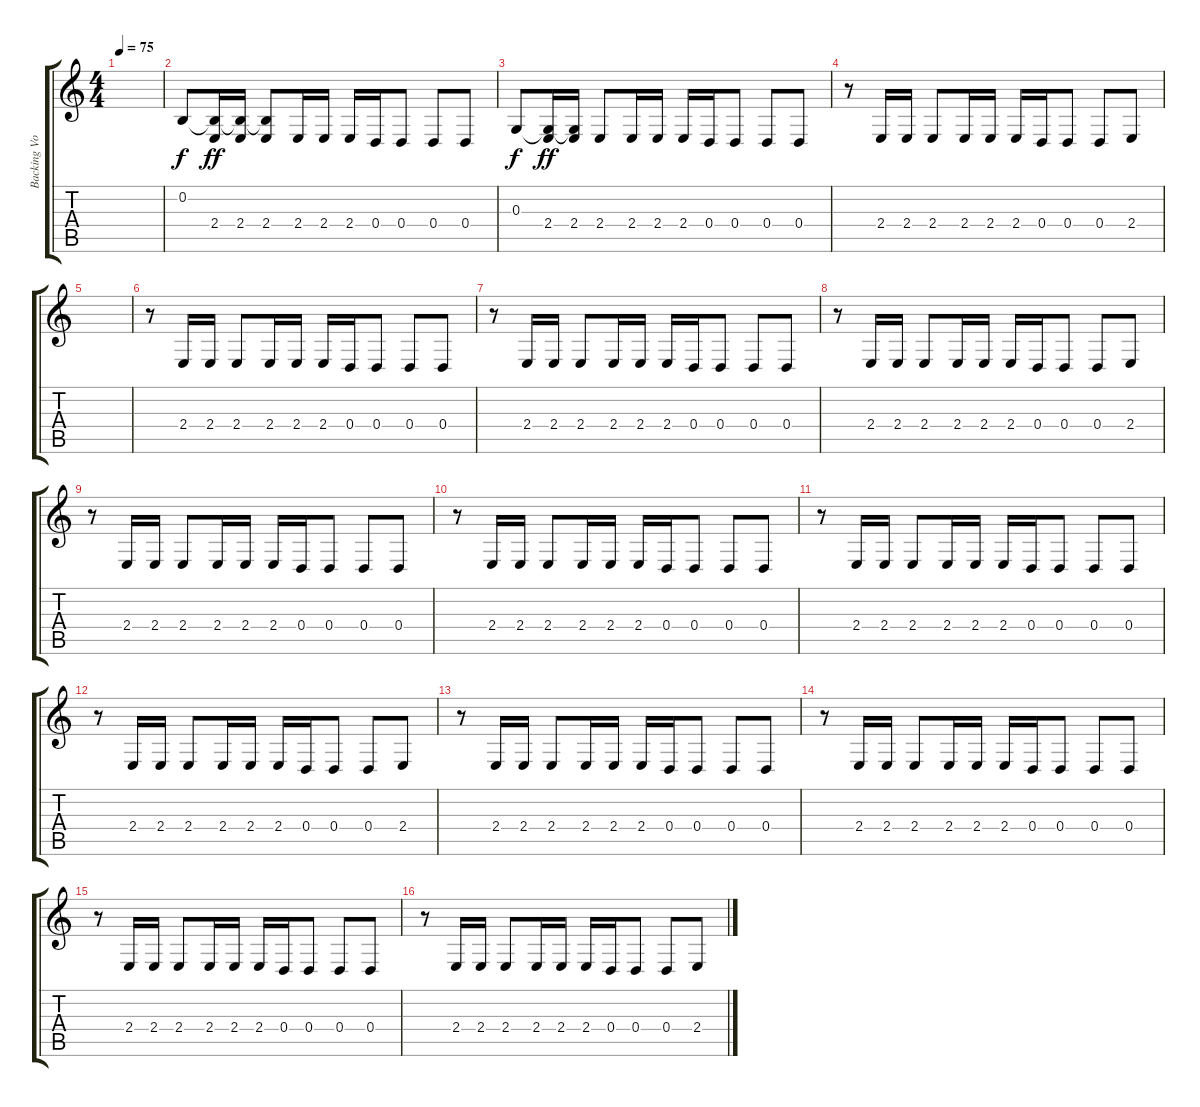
\track ("Backing Vocals" "Backing Vo") {instrument tenorsax}
\staff {score tabs}
\tuning (E4 B3 G3 D3 A2 E2) {hide}
\ts (4 4)
\tempo 75
\clef g2
\ks c
|
0.2.8{instrument tenorsax} (0.2{t} 2.4).16{dy ff} (0.2{t} 2.4).16 (0.2{t} 2.4).8 2.4.16 2.4.16 2.4.16 0.4.16 0.4.8 0.4.8 0.4.8 |
0.3.8{dy f} (0.3{t} 2.4).16{dy ff} (0.3{t} 2.4).16 2.4.8 2.4.16 2.4.16 2.4.16 0.4.16 0.4.8 0.4.8 0.4.8 |
r.8 2.4.16 2.4.16 2.4.8 2.4.16 2.4.16 2.4.16 0.4.16 0.4.8 0.4.8 2.4.8 |
|
r.8 2.4.16 2.4.16 2.4.8 2.4.16 2.4.16 2.4.16 0.4.16 0.4.8 0.4.8 0.4.8 |
r.8 2.4.16 2.4.16 2.4.8 2.4.16 2.4.16 2.4.16 0.4.16 0.4.8 0.4.8 0.4.8 |
r.8 2.4.16 2.4.16 2.4.8 2.4.16 2.4.16 2.4.16 0.4.16 0.4.8 0.4.8 2.4.8 |
r.8 2.4.16 2.4.16 2.4.8 2.4.16 2.4.16 2.4.16 0.4.16 0.4.8 0.4.8 0.4.8 |
r.8 2.4.16 2.4.16 2.4.8 2.4.16 2.4.16 2.4.16 0.4.16 0.4.8 0.4.8 0.4.8 |
r.8 2.4.16 2.4.16 2.4.8 2.4.16 2.4.16 2.4.16 0.4.16 0.4.8 0.4.8 0.4.8 |
r.8 2.4.16 2.4.16 2.4.8 2.4.16 2.4.16 2.4.16 0.4.16 0.4.8 0.4.8 2.4.8 |
r.8 2.4.16 2.4.16 2.4.8 2.4.16 2.4.16 2.4.16 0.4.16 0.4.8 0.4.8 0.4.8 |
r.8 2.4.16 2.4.16 2.4.8 2.4.16 2.4.16 2.4.16 0.4.16 0.4.8 0.4.8 0.4.8 |
r.8 2.4.16 2.4.16 2.4.8 2.4.16 2.4.16 2.4.16 0.4.16 0.4.8 0.4.8 0.4.8 |
r.8 2.4.16 2.4.16 2.4.8 2.4.16 2.4.16 2.4.16 0.4.16 0.4.8 0.4.8 2.4.8
